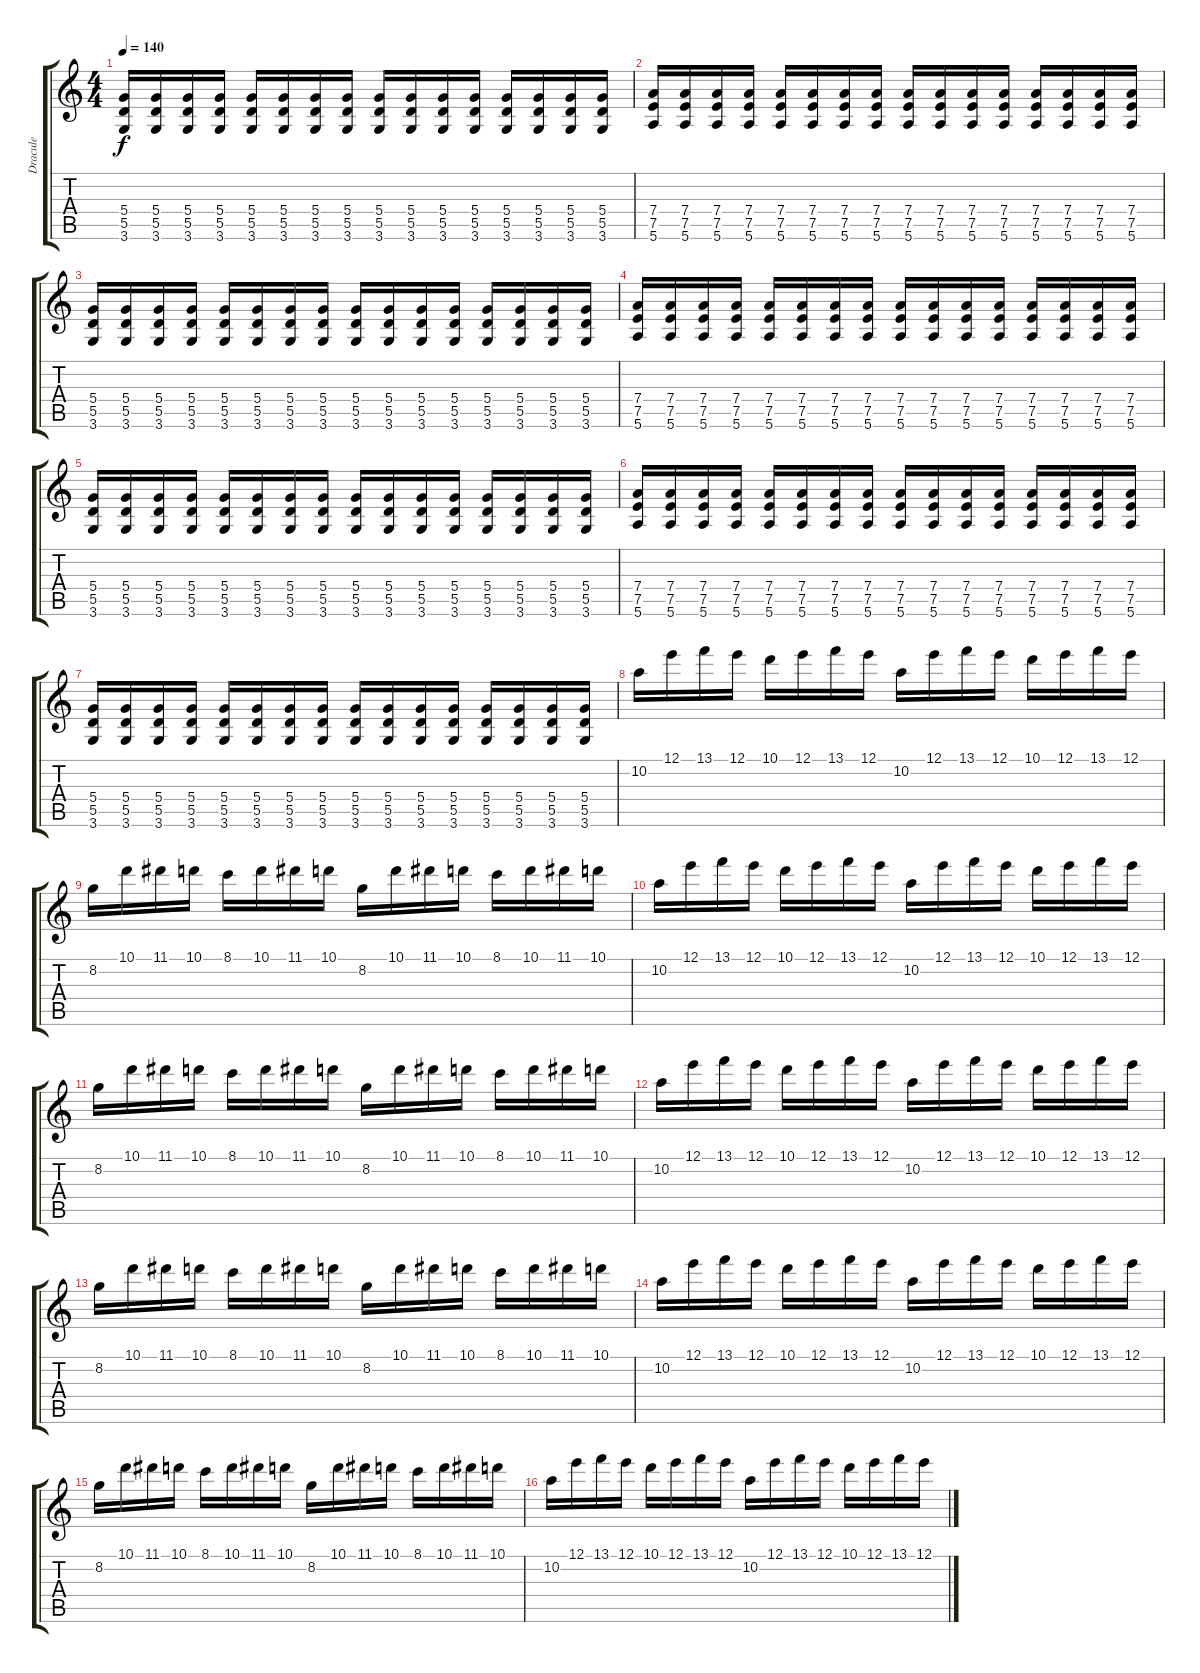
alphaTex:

\track ("Dracule" "Dracule") {instrument distortionguitar}
\staff {score tabs}
\tuning (E4 B3 G3 D3 A2 E2) {hide}
\ts (4 4)
\tempo 140
\clef g2
\ks c
(5.4 5.5 3.6).16{dy f} (5.4 5.5 3.6).16 (5.4 5.5 3.6).16 (5.4 5.5 3.6).16 (5.4 5.5 3.6).16 (5.4 5.5 3.6).16 (5.4 5.5 3.6).16 (5.4 5.5 3.6).16 (5.4 5.5 3.6).16 (5.4 5.5 3.6).16 (5.4 5.5 3.6).16 (5.4 5.5 3.6).16 (5.4 5.5 3.6).16 (5.4 5.5 3.6).16 (5.4 5.5 3.6).16 (5.4 5.5 3.6).16 |
(7.4 7.5 5.6).16 (7.4 7.5 5.6).16 (7.4 7.5 5.6).16 (7.4 7.5 5.6).16 (7.4 7.5 5.6).16 (7.4 7.5 5.6).16 (7.4 7.5 5.6).16 (7.4 7.5 5.6).16 (7.4 7.5 5.6).16 (7.4 7.5 5.6).16 (7.4 7.5 5.6).16 (7.4 7.5 5.6).16 (7.4 7.5 5.6).16 (7.4 7.5 5.6).16 (7.4 7.5 5.6).16 (7.4 7.5 5.6).16 |
(5.4 5.5 3.6).16 (5.4 5.5 3.6).16 (5.4 5.5 3.6).16 (5.4 5.5 3.6).16 (5.4 5.5 3.6).16 (5.4 5.5 3.6).16 (5.4 5.5 3.6).16 (5.4 5.5 3.6).16 (5.4 5.5 3.6).16 (5.4 5.5 3.6).16 (5.4 5.5 3.6).16 (5.4 5.5 3.6).16 (5.4 5.5 3.6).16 (5.4 5.5 3.6).16 (5.4 5.5 3.6).16 (5.4 5.5 3.6).16 |
(7.4 7.5 5.6).16 (7.4 7.5 5.6).16 (7.4 7.5 5.6).16 (7.4 7.5 5.6).16 (7.4 7.5 5.6).16 (7.4 7.5 5.6).16 (7.4 7.5 5.6).16 (7.4 7.5 5.6).16 (7.4 7.5 5.6).16 (7.4 7.5 5.6).16 (7.4 7.5 5.6).16 (7.4 7.5 5.6).16 (7.4 7.5 5.6).16 (7.4 7.5 5.6).16 (7.4 7.5 5.6).16 (7.4 7.5 5.6).16 |
(5.4 5.5 3.6).16 (5.4 5.5 3.6).16 (5.4 5.5 3.6).16 (5.4 5.5 3.6).16 (5.4 5.5 3.6).16 (5.4 5.5 3.6).16 (5.4 5.5 3.6).16 (5.4 5.5 3.6).16 (5.4 5.5 3.6).16 (5.4 5.5 3.6).16 (5.4 5.5 3.6).16 (5.4 5.5 3.6).16 (5.4 5.5 3.6).16 (5.4 5.5 3.6).16 (5.4 5.5 3.6).16 (5.4 5.5 3.6).16 |
(7.4 7.5 5.6).16 (7.4 7.5 5.6).16 (7.4 7.5 5.6).16 (7.4 7.5 5.6).16 (7.4 7.5 5.6).16 (7.4 7.5 5.6).16 (7.4 7.5 5.6).16 (7.4 7.5 5.6).16 (7.4 7.5 5.6).16 (7.4 7.5 5.6).16 (7.4 7.5 5.6).16 (7.4 7.5 5.6).16 (7.4 7.5 5.6).16 (7.4 7.5 5.6).16 (7.4 7.5 5.6).16 (7.4 7.5 5.6).16 |
(5.4 5.5 3.6).16 (5.4 5.5 3.6).16 (5.4 5.5 3.6).16 (5.4 5.5 3.6).16 (5.4 5.5 3.6).16 (5.4 5.5 3.6).16 (5.4 5.5 3.6).16 (5.4 5.5 3.6).16 (5.4 5.5 3.6).16 (5.4 5.5 3.6).16 (5.4 5.5 3.6).16 (5.4 5.5 3.6).16 (5.4 5.5 3.6).16 (5.4 5.5 3.6).16 (5.4 5.5 3.6).16 (5.4 5.5 3.6).16 |
10.2.16 12.1.16 13.1.16 12.1.16 10.1.16 12.1.16 13.1.16 12.1.16 10.2.16 12.1.16 13.1.16 12.1.16 10.1.16 12.1.16 13.1.16 12.1.16 |
8.2.16 10.1.16 11.1.16 10.1.16 8.1.16 10.1.16 11.1.16 10.1.16 8.2.16 10.1.16 11.1.16 10.1.16 8.1.16 10.1.16 11.1.16 10.1.16 |
10.2.16 12.1.16 13.1.16 12.1.16 10.1.16 12.1.16 13.1.16 12.1.16 10.2.16 12.1.16 13.1.16 12.1.16 10.1.16 12.1.16 13.1.16 12.1.16 |
8.2.16 10.1.16 11.1.16 10.1.16 8.1.16 10.1.16 11.1.16 10.1.16 8.2.16 10.1.16 11.1.16 10.1.16 8.1.16 10.1.16 11.1.16 10.1.16 |
10.2.16 12.1.16 13.1.16 12.1.16 10.1.16 12.1.16 13.1.16 12.1.16 10.2.16 12.1.16 13.1.16 12.1.16 10.1.16 12.1.16 13.1.16 12.1.16 |
8.2.16 10.1.16 11.1.16 10.1.16 8.1.16 10.1.16 11.1.16 10.1.16 8.2.16 10.1.16 11.1.16 10.1.16 8.1.16 10.1.16 11.1.16 10.1.16 |
10.2.16 12.1.16 13.1.16 12.1.16 10.1.16 12.1.16 13.1.16 12.1.16 10.2.16 12.1.16 13.1.16 12.1.16 10.1.16 12.1.16 13.1.16 12.1.16 |
8.2.16 10.1.16 11.1.16 10.1.16 8.1.16 10.1.16 11.1.16 10.1.16 8.2.16 10.1.16 11.1.16 10.1.16 8.1.16 10.1.16 11.1.16 10.1.16 |
10.2.16 12.1.16 13.1.16 12.1.16 10.1.16 12.1.16 13.1.16 12.1.16 10.2.16 12.1.16 13.1.16 12.1.16 10.1.16 12.1.16 13.1.16 12.1.16
